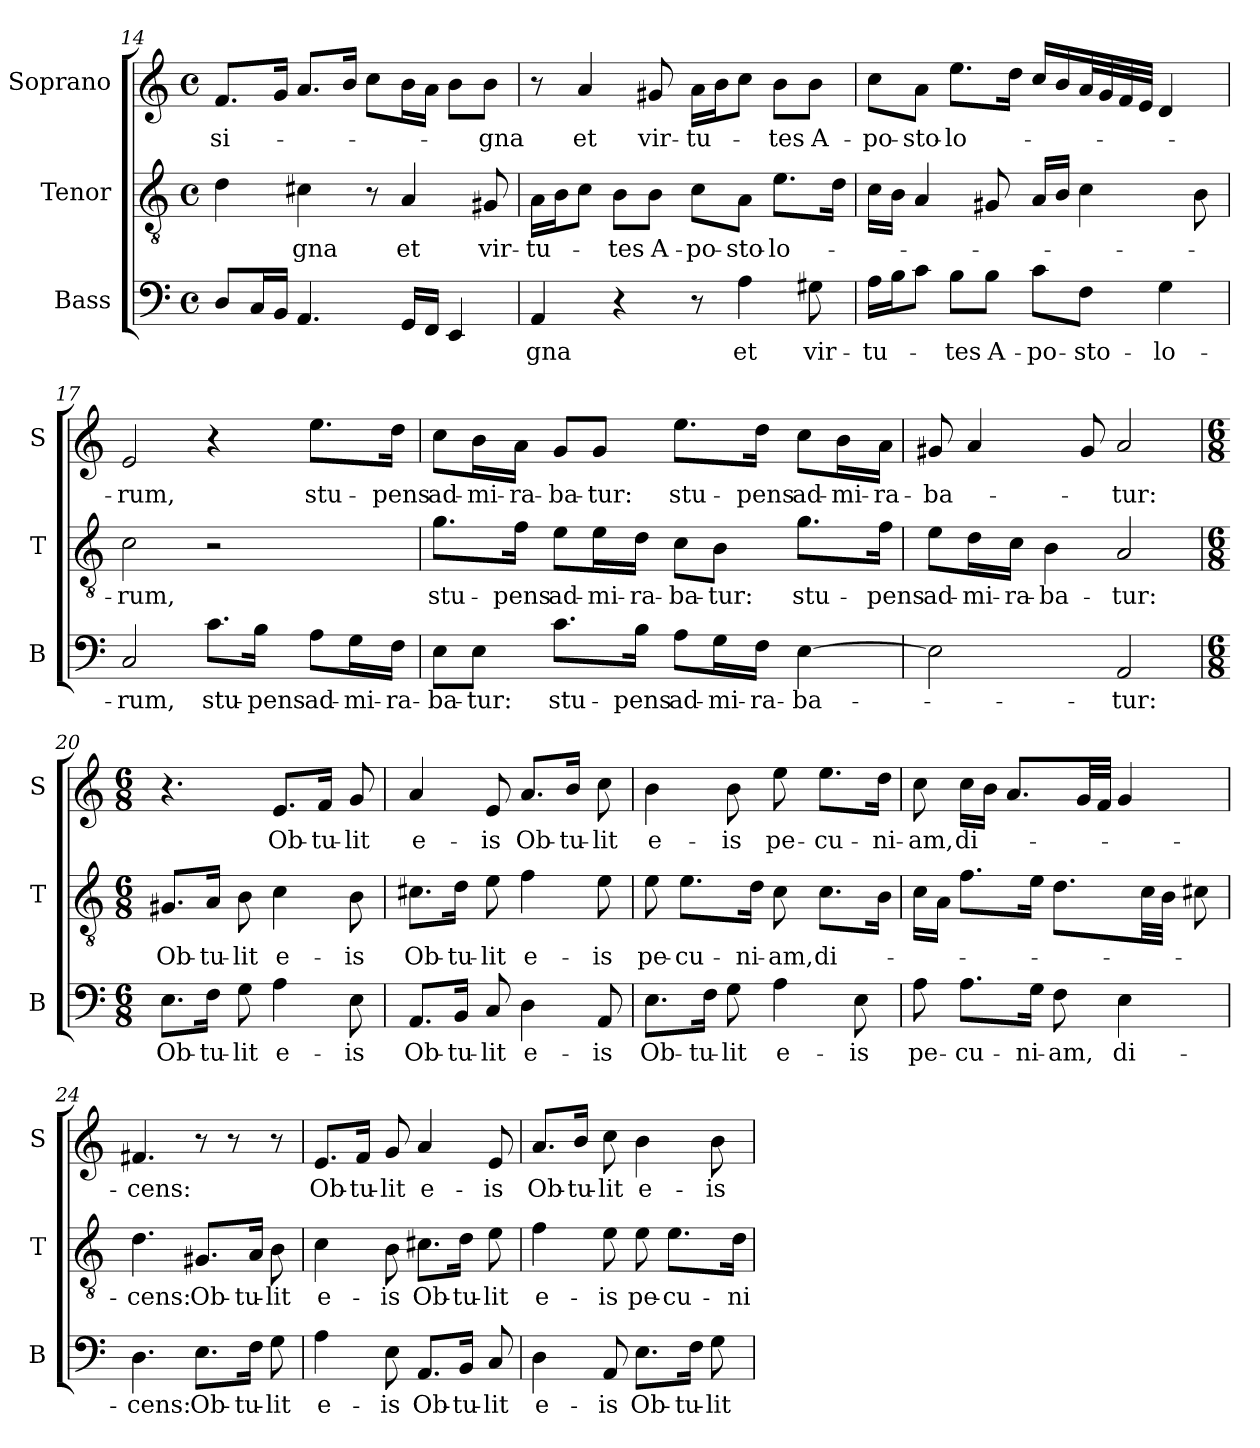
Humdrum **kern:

**kern	**text	**kern	**text	**kern	**text
*part3	*part3	*part2	*part2	*part1	*part1
*staff3	*staff3	*staff2	*staff2	*staff1	*staff1
*I"Bass	*	*I"Tenor	*	*I"Soprano	*
*I'B	*	*I'T	*	*I'S	*
*clefF4	*	*clefGv2	*	*clefG2	*
*k[]	*	*k[]	*	*k[]	*
*C:	*	*C:	*	*C:	*
*M4/4	*	*M4/4	*	*M4/4	*
*met(c)	*	*met(c)	*	*met(c)	*
=14	=14	=14	=14	=14	=14
!	!	!	!	!	!LO:LY:b
8D/L	.	4d\	.	8.f/L	si-
16C/L	.	.	.	.	.
16BB/JJ	.	.	.	16g/Jk	.
!	!	!	!LO:LY:b	!	!
4.AA/	.	4c#X\	-gna	8.a/L	.
.	.	.	.	16b/Jk	.
.	.	8r	.	8cc\L	.
!	!	!	!LO:LY:b	!	!
16GG/LL	.	4A/	et	16b\L	.
16FF/JJ	.	.	.	16a\JJ	.
4EE/	.	.	.	8b\L	.
!	!	!	!LO:LY:b	!	!LO:LY:b
.	.	8G#X/	vir-	8b\J	-gna
=15	=15	=15	=15	=15	=15
!	!LO:LY:b	!	!LO:LY:b	!	!
4AA/	-gna	16A\LL	-tu-	8r	.
.	.	16B\J	.	.	.
!	!	!	!	!	!LO:LY:b
.	.	8c\J	.	4a/	et
!	!	!	!LO:LY:b	!	!
4r	.	8B\L	-tes	.	.
!	!	!	!LO:LY:b	!	!LO:LY:b
.	.	8B\J	A-	8g#X/	vir-
!	!	!	!LO:LY:b	!	!LO:LY:b
8r	.	8c\L	-po-	16a\LL	-tu-
.	.	.	.	16b\J	.
!	!LO:LY:b	!	!LO:LY:b	!	!
4A\	et	8A\J	-sto-	8cc\J	.
!	!	!	!LO:LY:b	!	!LO:LY:b
.	.	8.e\L	-lo-	8b\L	-tes
!	!LO:LY:b	!	!	!	!LO:LY:b
8G#X\	vir-	.	.	8b\J	A-
.	.	16d\Jk	.	.	.
=16	=16	=16	=16	=16	=16
!	!LO:LY:b	!	!	!	!LO:LY:b
16A\LL	-tu-	16c\LL	.	8cc\L	-po-
16B\J	.	16B\JJ	.	.	.
!	!	!	!	!	!LO:LY:b
8c\J	.	4A/	.	8a\J	-sto-
!	!LO:LY:b	!	!	!	!LO:LY:b
8B\L	-tes	.	.	8.ee\L	-lo-
!	!LO:LY:b	!	!	!	!
8B\J	A-	8G#X/	.	.	.
.	.	.	.	16dd\Jk	.
!	!LO:LY:b	!	!	!	!
8c\L	-po-	16A/LL	.	16cc/LL	.
.	.	16B/JJ	.	16b/	.
!	!LO:LY:b	!	!	!	!
8F\J	-sto-	4c\	.	32a/L	.
.	.	.	.	32g/	.
.	.	.	.	32f/	.
.	.	.	.	32e/JJJ	.
!	!LO:LY:b	!	!	!	!
4G\	-lo-	.	.	4d/	.
.	.	8B\	.	.	.
!!LO:LB:g=z
=17	=17	=17	=17	=17	=17
!	!LO:LY:b	!	!LO:LY:b	!	!LO:LY:b
2C/	-rum,	2c\	-rum,	2e/	-rum,
!	!LO:LY:b	!	!	!	!
8.c\L	stu-	2r	.	4r	.
!	!LO:LY:b	!	!	!	!
16B\Jk	-pens	.	.	.	.
!	!LO:LY:b	!	!	!	!LO:LY:b
8A\L	ad-	.	.	8.ee\L	stu-
!	!LO:LY:b	!	!	!	!
16G\L	-mi-	.	.	.	.
!	!LO:LY:b	!	!	!	!LO:LY:b
16F\JJ	-ra-	.	.	16dd\Jk	-pens
=18	=18	=18	=18	=18	=18
!	!LO:LY:b	!	!LO:LY:b	!	!LO:LY:b
8E\L	-ba-	8.g\L	stu-	8cc\L	ad-
!	!LO:LY:b	!	!	!	!LO:LY:b
8E\J	-tur:	.	.	16b\L	-mi-
!	!	!	!LO:LY:b	!	!LO:LY:b
.	.	16f\Jk	-pens	16a\JJ	-ra-
!	!LO:LY:b	!	!LO:LY:b	!	!LO:LY:b
8.c\L	stu-	8e\L	ad-	8g/L	-ba-
!	!	!	!LO:LY:b	!	!LO:LY:b
.	.	16e\L	-mi-	8g/J	-tur:
!	!LO:LY:b	!	!LO:LY:b	!	!
16B\Jk	-pens	16d\JJ	-ra-	.	.
!	!LO:LY:b	!	!LO:LY:b	!	!LO:LY:b
8A\L	ad-	8c\L	-ba-	8.ee\L	stu-
!	!LO:LY:b	!	!LO:LY:b	!	!
16G\L	-mi-	8B\J	-tur:	.	.
!	!LO:LY:b	!	!	!	!LO:LY:b
16F\JJ	-ra-	.	.	16dd\Jk	-pens
!	!LO:LY:b	!	!LO:LY:b	!	!LO:LY:b
[4E\	-ba-	8.g\L	stu-	8cc\L	ad-
!	!	!	!	!	!LO:LY:b
.	.	.	.	16b\L	-mi-
!	!	!	!LO:LY:b	!	!LO:LY:b
.	.	16f\Jk	-pens	16a\JJ	-ra-
=19	=19	=19	=19	=19	=19
!	!	!	!LO:LY:b	!	!LO:LY:b
2E\]	.	8e\L	ad-	8g#X/	-ba-
!	!	!	!LO:LY:b	!	!
.	.	16d\L	-mi-	4a/	.
!	!	!	!LO:LY:b	!	!
.	.	16c\JJ	-ra-	.	.
!	!	!	!LO:LY:b	!	!
.	.	4B\	-ba-	.	.
.	.	.	.	8g#/	.
!	!LO:LY:b	!	!LO:LY:b	!	!LO:LY:b
2AA/	-tur:	2A/	-tur:	2a/	-tur:
=20	=20	=20	=20	=20	=20
*M6/8	*	*M6/8	*	*M6/8	*
!	!LO:LY:b	!	!LO:LY:b	!	!
8.E\L	Ob-	8.G#X/L	Ob-	4.r	.
!	!LO:LY:b	!	!LO:LY:b	!	!
16F\Jk	-tu-	16A/Jk	-tu-	.	.
!	!LO:LY:b	!	!LO:LY:b	!	!
8G\	-lit	8B\	-lit	.	.
!	!LO:LY:b	!	!LO:LY:b	!	!LO:LY:b
4A\	e-	4c\	e-	8.e/L	Ob-
!	!	!	!	!	!LO:LY:b
.	.	.	.	16f/Jk	-tu-
!	!LO:LY:b	!	!LO:LY:b	!	!LO:LY:b
8E\	-is	8B\	-is	8g/	-lit
!!LO:LB:g=z
=21	=21	=21	=21	=21	=21
!	!LO:LY:b	!	!LO:LY:b	!	!LO:LY:b
8.AA/L	Ob-	8.c#X\L	Ob-	4a/	e-
!	!LO:LY:b	!	!LO:LY:b	!	!
16BB/Jk	-tu-	16d\Jk	-tu-	.	.
!	!LO:LY:b	!	!LO:LY:b	!	!LO:LY:b
8C/	-lit	8e\	-lit	8e/	-is
!	!LO:LY:b	!	!LO:LY:b	!	!LO:LY:b
4D\	e-	4f\	e-	8.a/L	Ob-
!	!	!	!	!	!LO:LY:b
.	.	.	.	16b/Jk	-tu-
!	!LO:LY:b	!	!LO:LY:b	!	!LO:LY:b
8AA/	-is	8e\	-is	8cc\	-lit
=22	=22	=22	=22	=22	=22
!	!LO:LY:b	!	!LO:LY:b	!	!LO:LY:b
8.E\L	Ob-	8e\	pe-	4b\	e-
!	!	!	!LO:LY:b	!	!
.	.	8.e\L	-cu-	.	.
!	!LO:LY:b	!	!	!	!
16F\Jk	-tu-	.	.	.	.
!	!LO:LY:b	!	!	!	!LO:LY:b
8G\	-lit	.	.	8b\	-is
!	!	!	!LO:LY:b	!	!
.	.	16d\Jk	-ni-	.	.
!	!LO:LY:b	!	!LO:LY:b	!	!LO:LY:b
4A\	e-	8c\	-am,	8ee\	pe-
!	!	!	!LO:LY:b	!	!LO:LY:b
.	.	8.c\L	di-	8.ee\L	-cu-
!	!LO:LY:b	!	!	!	!
8E\	-is	.	.	.	.
!	!	!	!	!	!LO:LY:b
.	.	16B\Jk	.	16dd\Jk	-ni-
=23	=23	=23	=23	=23	=23
!	!LO:LY:b	!	!	!	!LO:LY:b
8A\	pe-	16c\LL	.	8cc\	-am,
.	.	16A\JJ	.	.	.
!	!LO:LY:b	!	!	!	!LO:LY:b
8.A\L	-cu-	8.f\L	.	16cc\LL	di-
.	.	.	.	16b\JJ	.
.	.	.	.	8.a/L	.
!	!LO:LY:b	!	!	!	!
16G\Jk	-ni-	16e\Jk	.	.	.
!	!LO:LY:b	!	!	!	!
8F\	-am,	8.d\L	.	.	.
.	.	.	.	32g/LL	.
.	.	.	.	32f/JJJ	.
!	!LO:LY:b	!	!	!	!
4E\	di-	.	.	4g/	.
.	.	32c\LL	.	.	.
.	.	32B\JJJ	.	.	.
.	.	8c#X\	.	.	.
=24	=24	=24	=24	=24	=24
!	!LO:LY:b	!	!LO:LY:b	!	!LO:LY:b
4.D\	-cens:	4.d\	-cens:	4.f#X/	-cens:
!	!LO:LY:b	!	!LO:LY:b	!	!
8.E\L	Ob-	8.G#X/L	Ob-	8r	.
.	.	.	.	8r	.
!	!LO:LY:b	!	!LO:LY:b	!	!
16F\Jk	-tu-	16A/Jk	-tu-	.	.
!	!LO:LY:b	!	!LO:LY:b	!	!
8G\	-lit	8B\	-lit	8r	.
=25	=25	=25	=25	=25	=25
!	!LO:LY:b	!	!LO:LY:b	!	!LO:LY:b
4A\	e-	4c\	e-	8.e/L	Ob-
!	!	!	!	!	!LO:LY:b
.	.	.	.	16f/Jk	-tu-
!	!LO:LY:b	!	!LO:LY:b	!	!LO:LY:b
8E\	-is	8B\	-is	8g/	-lit
!	!LO:LY:b	!	!LO:LY:b	!	!LO:LY:b
8.AA/L	Ob-	8.c#X\L	Ob-	4a/	e-
!	!LO:LY:b	!	!LO:LY:b	!	!
16BB/Jk	-tu-	16d\Jk	-tu-	.	.
!	!LO:LY:b	!	!LO:LY:b	!	!LO:LY:b
8C/	-lit	8e\	-lit	8e/	-is
!!LO:PB:g=z
=26	=26	=26	=26	=26	=26
!	!LO:LY:b	!	!LO:LY:b	!	!LO:LY:b
4D\	e-	4f\	e-	8.a/L	Ob-
!	!	!	!	!	!LO:LY:b
.	.	.	.	16b/Jk	-tu-
!	!LO:LY:b	!	!LO:LY:b	!	!LO:LY:b
8AA/	-is	8e\	-is	8cc\	-lit
!	!LO:LY:b	!	!LO:LY:b	!	!LO:LY:b
8.E\L	Ob-	8e\	pe-	4b\	e-
!	!	!	!LO:LY:b	!	!
.	.	8.e\L	-cu-	.	.
!	!LO:LY:b	!	!	!	!
16F\Jk	-tu-	.	.	.	.
!	!LO:LY:b	!	!	!	!LO:LY:b
8G\	-lit	.	.	8b\	-is
!	!	!	!LO:LY:b	!	!
.	.	16d\Jk	-ni-	.	.
=	=	=	=	=	=
*-	*-	*-	*-	*-	*-
